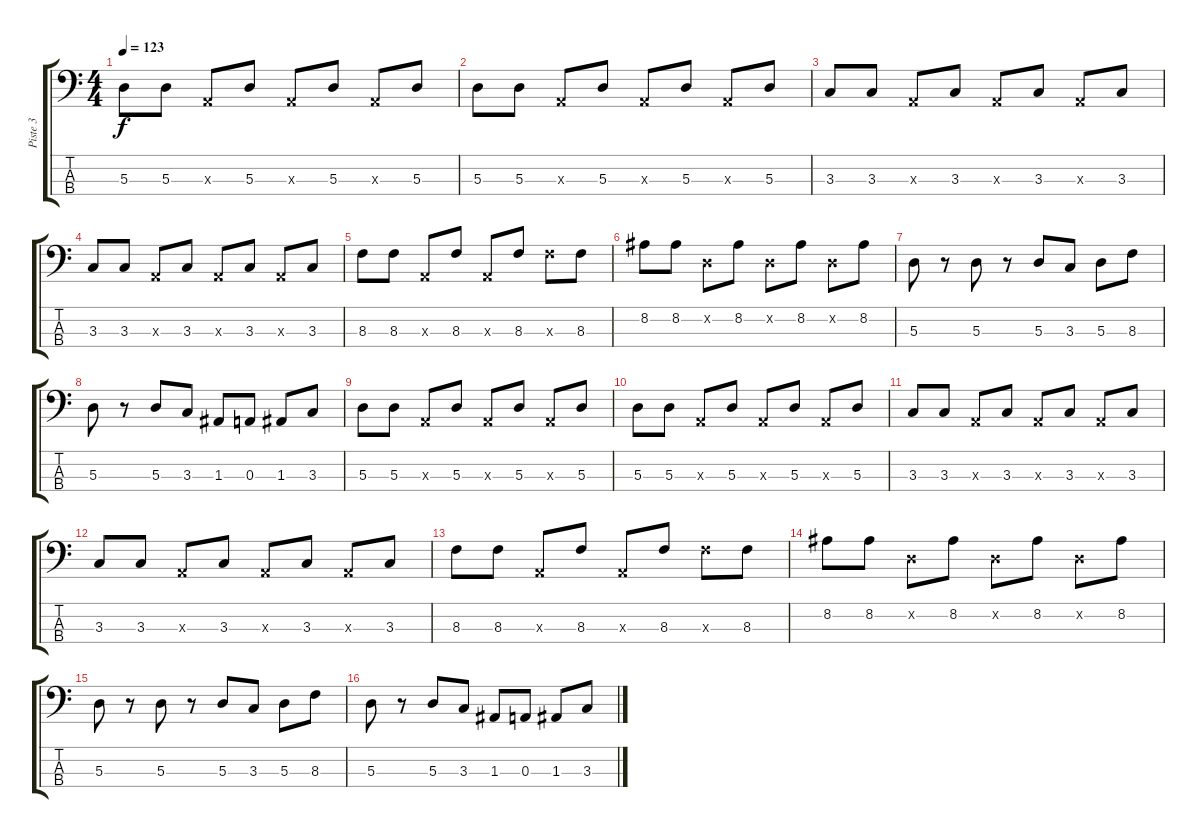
\track ("Piste 3" "Piste 3") {instrument electricbasspick}
\staff {score tabs}
\tuning (G2 D2 A1 E1) {hide}
\ts (4 4)
\tempo 123
\clef f4
\ks c
5.3.8{dy f} 5.3.8 0.3{x}.8 5.3.8 0.3{x}.8 5.3.8 0.3{x}.8 5.3.8 |
5.3.8 5.3.8 0.3{x}.8 5.3.8 0.3{x}.8 5.3.8 0.3{x}.8 5.3.8 |
3.3.8 3.3.8 0.3{x}.8 3.3.8 0.3{x}.8 3.3.8 0.3{x}.8 3.3.8 |
3.3.8 3.3.8 0.3{x}.8 3.3.8 0.3{x}.8 3.3.8 0.3{x}.8 3.3.8 |
8.3.8 8.3.8 0.3{x}.8 8.3.8 0.3{x}.8 8.3.8 8.3{x}.8 8.3.8 |
8.2.8 8.2.8 0.2{x}.8 8.2.8 0.2{x}.8 8.2.8 0.2{x}.8 8.2.8 |
5.3.8 r.8 5.3.8 r.8 5.3.8 3.3.8 5.3.8 8.3.8 |
5.3.8 r.8 5.3.8 3.3.8 1.3.8 0.3.8 1.3.8 3.3.8 |
5.3.8 5.3.8 0.3{x}.8 5.3.8 0.3{x}.8 5.3.8 0.3{x}.8 5.3.8 |
5.3.8 5.3.8 0.3{x}.8 5.3.8 0.3{x}.8 5.3.8 0.3{x}.8 5.3.8 |
3.3.8 3.3.8 0.3{x}.8 3.3.8 0.3{x}.8 3.3.8 0.3{x}.8 3.3.8 |
3.3.8 3.3.8 0.3{x}.8 3.3.8 0.3{x}.8 3.3.8 0.3{x}.8 3.3.8 |
8.3.8 8.3.8 0.3{x}.8 8.3.8 0.3{x}.8 8.3.8 8.3{x}.8 8.3.8 |
8.2.8 8.2.8 0.2{x}.8 8.2.8 0.2{x}.8 8.2.8 0.2{x}.8 8.2.8 |
5.3.8 r.8 5.3.8 r.8 5.3.8 3.3.8 5.3.8 8.3.8 |
5.3.8 r.8 5.3.8 3.3.8 1.3.8 0.3.8 1.3.8 3.3.8
